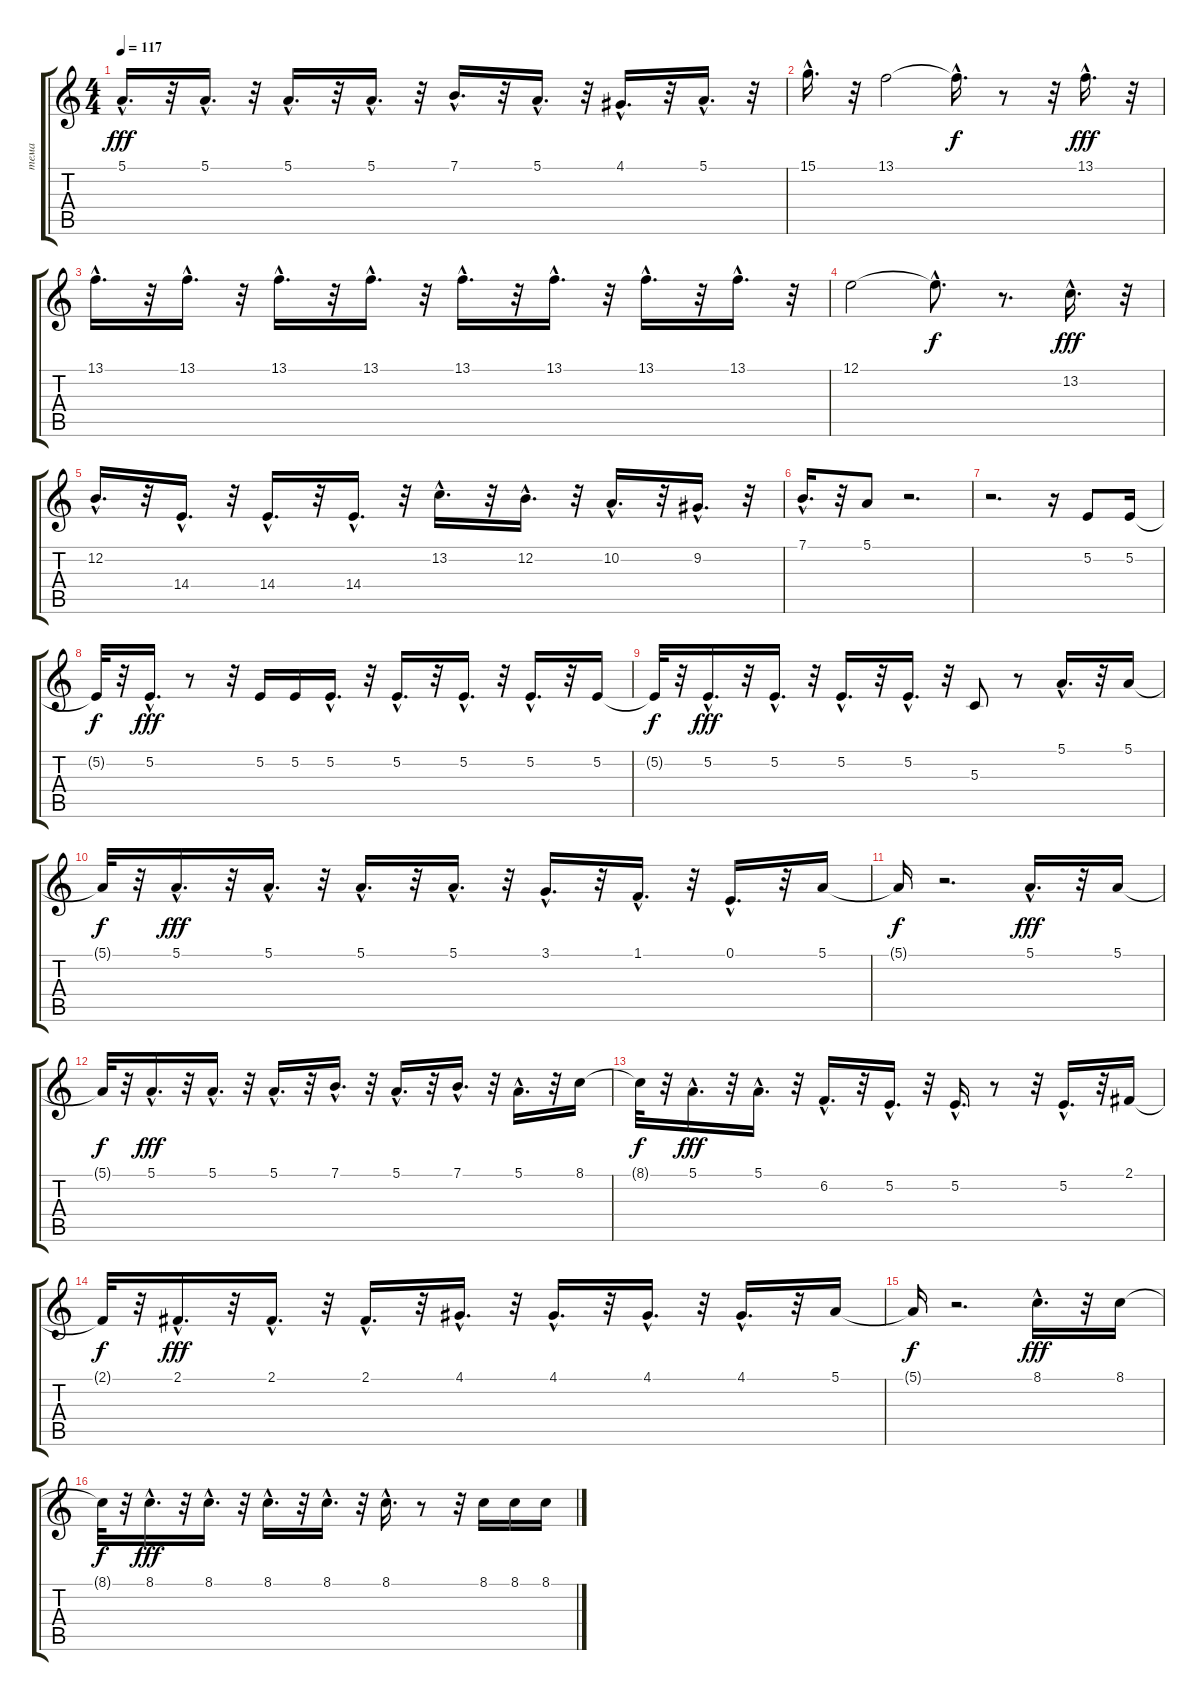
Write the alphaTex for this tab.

\track ("тема" "тема") {instrument trumpet}
\staff {score tabs}
\tuning (E4 B3 G3 D3 A2 E2) {hide}
\ts (4 4)
\tempo 117
\clef g2
\ks c
5.1{hac}.16{d dy fff} r.32 5.1{hac}.16{d} r.32 5.1{hac}.16{d} r.32 5.1{hac}.16{d} r.32 7.1{hac}.16{d} r.32 5.1{hac}.16{d} r.32 4.1{hac}.16{d} r.32 5.1{hac}.16{d} r.32 |
15.1{hac}.16{d} r.32 13.1.2 13.1{hac t}.16{d dy f} r.8 r.32 13.1{hac}.16{d dy fff} r.32 |
13.1{hac}.16{d} r.32 13.1{hac}.16{d} r.32 13.1{hac}.16{d} r.32 13.1{hac}.16{d} r.32 13.1{hac}.16{d} r.32 13.1{hac}.16{d} r.32 13.1{hac}.16{d} r.32 13.1{hac}.16{d} r.32 |
12.1.2 12.1{hac t}.8{d dy f} r.8{d} 13.2{hac}.16{d dy fff} r.32 |
12.2{hac}.16{d} r.32 14.4{hac}.16{d} r.32 14.4{hac}.16{d} r.32 14.4{hac}.16{d} r.32 13.2{hac}.16{d} r.32 12.2{hac}.16{d} r.32 10.2{hac}.16{d} r.32 9.2{hac}.16{d} r.32 |
7.1{hac}.16{d} r.32 5.1.8 r.2{d} |
r.2{d} r.16 5.2.8 5.2.16 |
5.2{t}.32{dy f} r.32 5.2{hac}.16{d dy fff} r.8 r.32 5.2.16 5.2.16 5.2{hac}.16{d} r.32 5.2{hac}.16{d} r.32 5.2{hac}.16{d} r.32 5.2{hac}.16{d} r.32 5.2.16 |
5.2{t}.32{dy f} r.32 5.2{hac}.16{d dy fff} r.32 5.2{hac}.16{d} r.32 5.2{hac}.16{d} r.32 5.2{hac}.16{d} r.32 5.3.8 r.8 5.1{hac}.16{d} r.32 5.1.16{volume 16} |
5.1{t}.32{dy f} r.32 5.1{hac}.16{d dy fff volume 16} r.32 5.1{hac}.16{d} r.32 5.1{hac}.16{d} r.32 5.1{hac}.16{d} r.32 3.1{hac}.16{d} r.32 1.1{hac}.16{d} r.32 0.1{hac}.16{d} r.32 5.1.16 |
5.1{t}.16{dy f} r.2{d} 5.1{hac}.16{d dy fff} r.32 5.1.16 |
5.1{t}.32{dy f} r.32 5.1{hac}.16{d dy fff} r.32 5.1{hac}.16{d} r.32 5.1{hac}.16{d} r.32 7.1{hac}.16{d} r.32 5.1{hac}.16{d} r.32 7.1{hac}.16{d} r.32 5.1{hac}.16{d} r.32 8.1.16 |
8.1{t}.32{dy f} r.32 5.1{hac}.16{d dy fff} r.32 5.1{hac}.16{d} r.32 6.2{hac}.16{d} r.32 5.2{hac}.16{d} r.32 5.2{hac}.16{d} r.8 r.32 5.2{hac}.16{d} r.32 2.1.16 |
2.1{t}.32{dy f} r.32 2.1{hac}.16{d dy fff} r.32 2.1{hac}.16{d} r.32 2.1{hac}.16{d} r.32 4.1{hac}.16{d} r.32 4.1{hac}.16{d} r.32 4.1{hac}.16{d} r.32 4.1{hac}.16{d} r.32 5.1.16 |
5.1{t}.16{dy f} r.2{d} 8.1{hac}.16{d dy fff} r.32 8.1.16 |
8.1{t}.32{dy f} r.32 8.1{hac}.16{d dy fff} r.32 8.1{hac}.16{d} r.32 8.1{hac}.16{d} r.32 8.1{hac}.16{d} r.32 8.1{hac}.16{d} r.8 r.32 8.1.16 8.1.16 8.1.16
